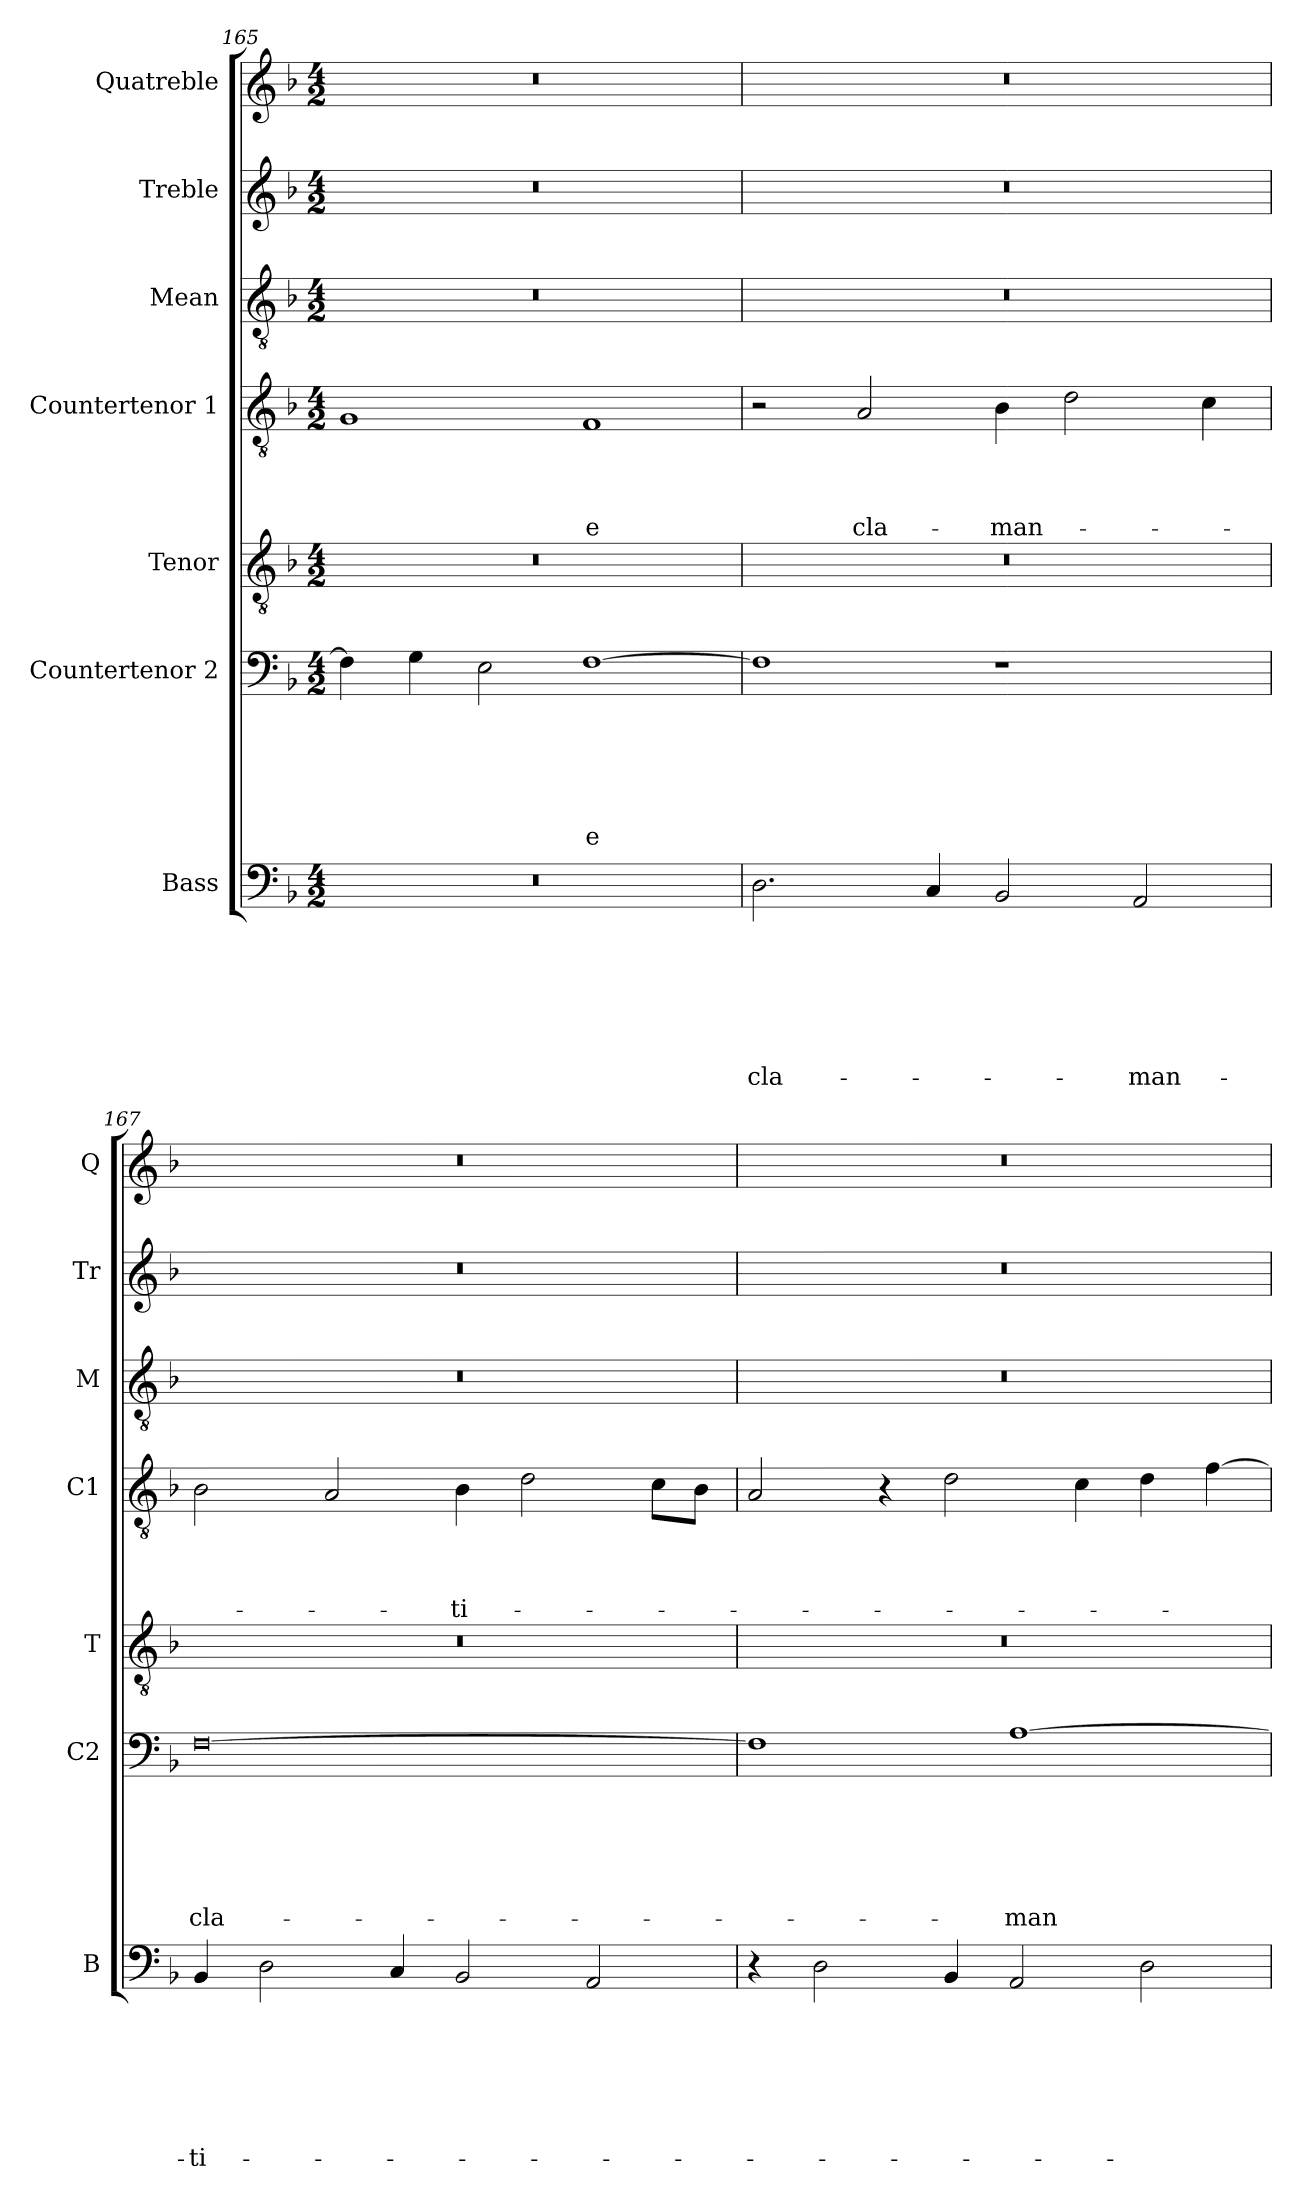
**kern	**text	**text	**text	**text	**text	**text	**text	**kern	**text	**text	**text	**text	**text	**text	**kern	**kern	**text	**text	**text	**text	**kern	**kern	**kern
*part7	*part7	*part7	*part7	*part7	*part7	*part7	*part7	*part6	*part6	*part6	*part6	*part6	*part6	*part6	*part5	*part4	*part4	*part4	*part4	*part4	*part3	*part2	*part1
*staff7	*staff7	*staff7	*staff7	*staff7	*staff7	*staff7	*staff7	*staff6	*staff6	*staff6	*staff6	*staff6	*staff6	*staff6	*staff5	*staff4	*staff4	*staff4	*staff4	*staff4	*staff3	*staff2	*staff1
*I"Bass	*	*	*	*	*	*	*	*I"Countertenor 2	*	*	*	*	*	*	*I"Tenor	*I"Countertenor 1	*	*	*	*	*I"Mean	*I"Treble	*I"Quatreble
*I'B	*	*	*	*	*	*	*	*I'C2	*	*	*	*	*	*	*I'T	*I'C1	*	*	*	*	*I'M	*I'Tr	*I'Q
*clefF4	*	*	*	*	*	*	*	*clefF4	*	*	*	*	*	*	*clefGv2	*clefGv2	*	*	*	*	*clefGv2	*clefG2	*clefG2
*k[b-]	*	*	*	*	*	*	*	*k[b-]	*	*	*	*	*	*	*k[b-]	*k[b-]	*	*	*	*	*k[b-]	*k[b-]	*k[b-]
*d:	*	*	*	*	*	*	*	*d:	*	*	*	*	*	*	*d:	*d:	*	*	*	*	*d:	*d:	*d:
*M4/2	*	*	*	*	*	*	*	*M4/2	*	*	*	*	*	*	*M4/2	*M4/2	*	*	*	*	*M4/2	*M4/2	*M4/2
=165	=165	=165	=165	=165	=165	=165	=165	=165	=165	=165	=165	=165	=165	=165	=165	=165	=165	=165	=165	=165	=165	=165	=165
0r	.	.	.	.	.	.	.	4F\]	.	.	.	.	.	.	0r	1G	.	.	.	.	0r	0r	0r
.	.	.	.	.	.	.	.	4G\	.	.	.	.	.	.	.	.	.	.	.	.	.	.	.
.	.	.	.	.	.	.	.	2E\	.	.	.	.	.	.	.	.	.	.	.	.	.	.	.
.	.	.	.	.	.	.	.	[1F	.	.	.	.	.	-e	.	1F	.	.	.	-e	.	.	.
=166	=166	=166	=166	=166	=166	=166	=166	=166	=166	=166	=166	=166	=166	=166	=166	=166	=166	=166	=166	=166	=166	=166	=166
2.D\	.	.	.	.	.	.	cla-	1F]	.	.	.	.	.	.	0r	2r	.	.	.	.	0r	0r	0r
.	.	.	.	.	.	.	.	.	.	.	.	.	.	.	.	2A/	.	.	.	cla-	.	.	.
4C/	.	.	.	.	.	.	.	.	.	.	.	.	.	.	.	.	.	.	.	.	.	.	.
2BB-/	.	.	.	.	.	.	.	1r	.	.	.	.	.	.	.	4B-\	.	.	.	-man-	.	.	.
.	.	.	.	.	.	.	.	.	.	.	.	.	.	.	.	2d\	.	.	.	.	.	.	.
2AA/	.	.	.	.	.	.	-man-	.	.	.	.	.	.	.	.	.	.	.	.	.	.	.	.
.	.	.	.	.	.	.	.	.	.	.	.	.	.	.	.	4c\	.	.	.	.	.	.	.
=167	=167	=167	=167	=167	=167	=167	=167	=167	=167	=167	=167	=167	=167	=167	=167	=167	=167	=167	=167	=167	=167	=167	=167
4BB-/	.	.	.	.	.	.	-ti-	[0F	.	.	.	.	.	cla-	0r	2B-\	.	.	.	.	0r	0r	0r
2D\	.	.	.	.	.	.	.	.	.	.	.	.	.	.	.	.	.	.	.	.	.	.	.
.	.	.	.	.	.	.	.	.	.	.	.	.	.	.	.	2A/	.	.	.	.	.	.	.
4C/	.	.	.	.	.	.	.	.	.	.	.	.	.	.	.	.	.	.	.	.	.	.	.
2BB-/	.	.	.	.	.	.	.	.	.	.	.	.	.	.	.	4B-\	.	.	.	-ti-	.	.	.
.	.	.	.	.	.	.	.	.	.	.	.	.	.	.	.	2d\	.	.	.	.	.	.	.
2AA/	.	.	.	.	.	.	.	.	.	.	.	.	.	.	.	.	.	.	.	.	.	.	.
.	.	.	.	.	.	.	.	.	.	.	.	.	.	.	.	8c\L	.	.	.	.	.	.	.
.	.	.	.	.	.	.	.	.	.	.	.	.	.	.	.	8B-\J	.	.	.	.	.	.	.
=168	=168	=168	=168	=168	=168	=168	=168	=168	=168	=168	=168	=168	=168	=168	=168	=168	=168	=168	=168	=168	=168	=168	=168
4r	.	.	.	.	.	.	.	1F]	.	.	.	.	.	.	0r	2A/	.	.	.	.	0r	0r	0r
2D\	.	.	.	.	.	.	.	.	.	.	.	.	.	.	.	.	.	.	.	.	.	.	.
.	.	.	.	.	.	.	.	.	.	.	.	.	.	.	.	4r	.	.	.	.	.	.	.
4BB-/	.	.	.	.	.	.	.	.	.	.	.	.	.	.	.	2d\	.	.	.	.	.	.	.
2AA/	.	.	.	.	.	.	.	[1A	.	.	.	.	.	-man-	.	.	.	.	.	.	.	.	.
.	.	.	.	.	.	.	.	.	.	.	.	.	.	.	.	4c\	.	.	.	.	.	.	.
2D\	.	.	.	.	.	.	.	.	.	.	.	.	.	.	.	4d\	.	.	.	.	.	.	.
.	.	.	.	.	.	.	.	.	.	.	.	.	.	.	.	[4f\	.	.	.	.	.	.	.
=	=	=	=	=	=	=	=	=	=	=	=	=	=	=	=	=	=	=	=	=	=	=	=
*-	*-	*-	*-	*-	*-	*-	*-	*-	*-	*-	*-	*-	*-	*-	*-	*-	*-	*-	*-	*-	*-	*-	*-
